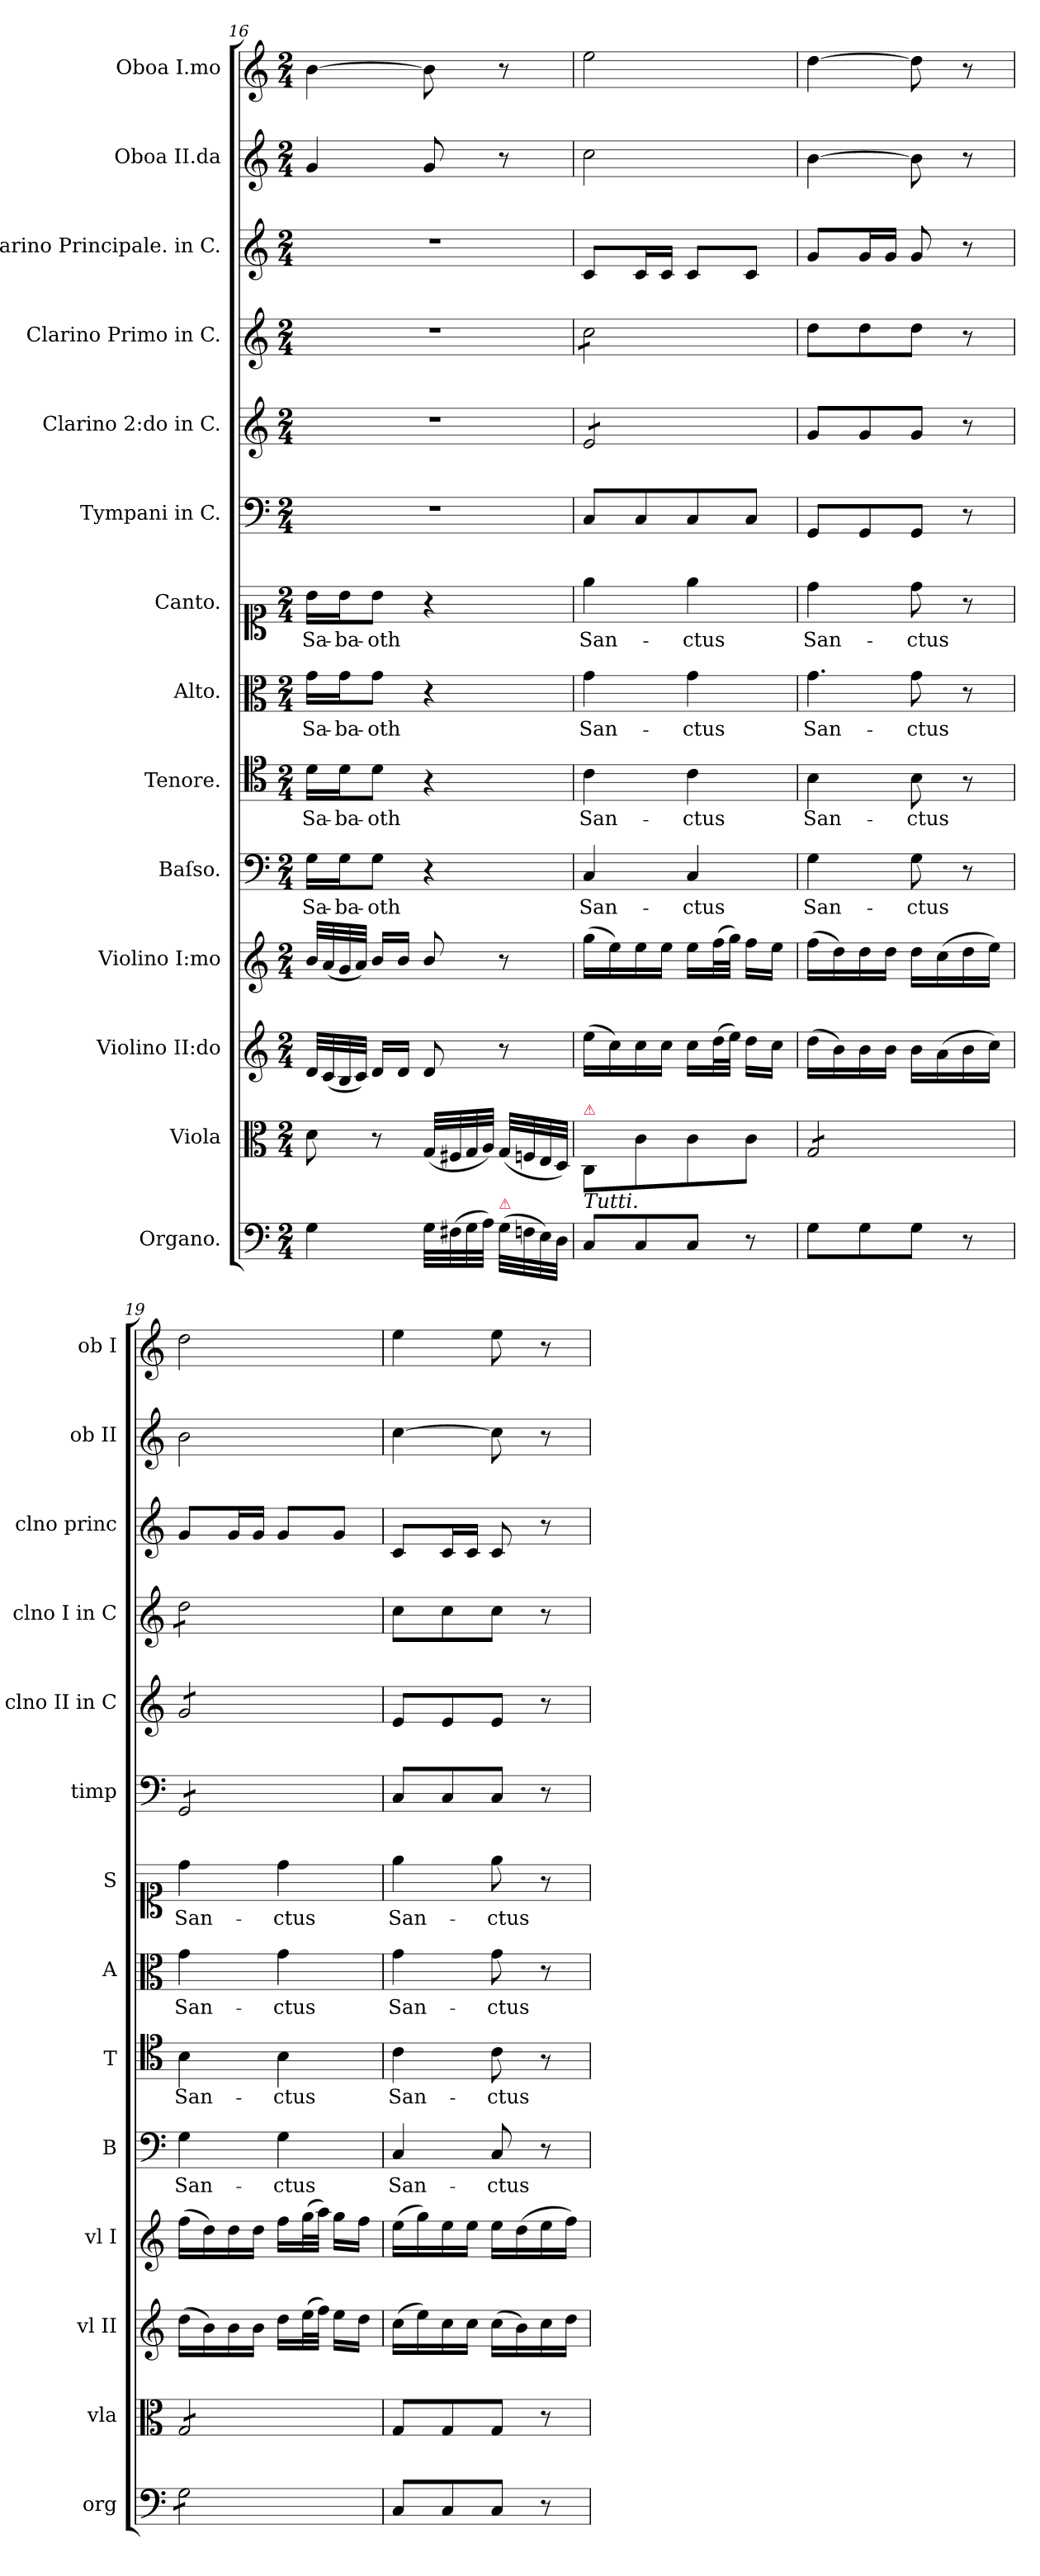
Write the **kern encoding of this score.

**kern	**dynam	**kern	**dynam	**kern	**dynam	**kern	**dynam	**kern	**text	**dynam	**kern	**text	**dynam	**kern	**text	**dynam	**kern	**text	**dynam	**kern	**dynam	**kern	**dynam	**kern	**dynam	**kern	**kern	**dynam	**kern	**dynam
*part14	*part14	*part13	*part13	*part12	*part12	*part11	*part11	*part10	*part10	*part10	*part9	*part9	*part9	*part8	*part8	*part8	*part7	*part7	*part7	*part6	*part6	*part5	*part5	*part4	*part4	*part3	*part2	*part2	*part1	*part1
*staff14	*staff14	*staff13	*staff13	*staff12	*staff12	*staff11	*staff11	*staff10	*staff10	*staff10	*staff9	*staff9	*staff9	*staff8	*staff8	*staff8	*staff7	*staff7	*staff7	*staff6	*staff6	*staff5	*staff5	*staff4	*staff4	*staff3	*staff2	*staff2	*staff1	*staff1
*I"Organo.	*	*I"Viola	*	*I"Violino II:do	*	*I"Violino I:mo	*	*I"Baſso.	*	*	*I"Tenore.	*	*	*I"Alto.	*	*	*I"Canto.	*	*	*I"Tympani in C.	*	*I"Clarino 2:do in C.	*	*I"Clarino Primo in C.	*	*I"Clarino Principale. in C.	*I"Oboa II.da	*	*I"Oboa I.mo	*
*I'org	*	*I'vla	*	*I'vl II	*	*I'vl I	*	*I'B	*	*	*I'T	*	*	*I'A	*	*	*I'S	*	*	*I'timp	*	*I'clno II in C	*	*I'clno I in C	*	*I'clno princ	*I'ob II	*	*I'ob I	*
*clefF4	*	*clefC3	*	*clefG2	*	*clefG2	*	*clefF4	*	*	*clefC4	*	*	*clefC3	*	*	*clefC1	*	*	*clefF4	*	*clefG2	*	*clefG2	*	*clefG2	*clefG2	*	*clefG2	*
*k[]	*	*k[]	*	*k[]	*	*k[]	*	*k[]	*	*	*k[]	*	*	*k[]	*	*	*k[]	*	*	*k[]	*	*k[]	*	*k[]	*	*k[]	*k[]	*	*k[]	*
*M2/4	*	*M2/4	*	*M2/4	*	*M2/4	*	*M2/4	*	*	*M2/4	*	*	*M2/4	*	*	*M2/4	*	*	*M2/4	*	*M2/4	*	*M2/4	*	*M2/4	*M2/4	*	*M2/4	*
=16	=16	=16	=16	=16	=16	=16	=16	=16	=16	=16	=16	=16	=16	=16	=16	=16	=16	=16	=16	=16	=16	=16	=16	=16	=16	=16	=16	=16	=16	=16
4G\	.	8d\	.	32d/LLL	.	32b/LLL	.	16G\LL	Sa-	.	16d\LL	Sa-	.	16g\LL	Sa-	.	16b\LL	Sa-	.	2r	.	2r	.	2r	.	2r	4g/	.	[4b\	.
.	.	.	.	(<32c/	.	(<32a/	.	.	.	.	.	.	.	.	.	.	.	.	.	.	.	.	.	.	.	.	.	.	.	.
.	.	.	.	32B/	.	32g/	.	16G\J	-ba-	.	16d\J	-ba-	.	16g\J	-ba-	.	16b\J	-ba-	.	.	.	.	.	.	.	.	.	.	.	.
.	.	.	.	32c/JJJ)	.	32a/JJJ)	.	.	.	.	.	.	.	.	.	.	.	.	.	.	.	.	.	.	.	.	.	.	.	.
.	.	8r	.	16d/LL	.	16b/LL	.	8G\J	-oth	.	8d\J	-oth	.	8g\J	-oth	.	8b\J	-oth	.	.	.	.	.	.	.	.	.	.	.	.
.	.	.	.	16d/JJ	.	16b/JJ	.	.	.	.	.	.	.	.	.	.	.	.	.	.	.	.	.	.	.	.	.	.	.	.
32G\LLL	.	(<32G/LLL	.	8d/	.	8b/	.	4r	.	.	4r	.	.	4r	.	.	4r	.	.	.	.	.	.	.	.	.	8g/	.	8b\]	.
(>32F#X\	.	32F#X/	.	.	.	.	.	.	.	.	.	.	.	.	.	.	.	.	.	.	.	.	.	.	.	.	.	.	.	.
32G\	.	32G/	.	.	.	.	.	.	.	.	.	.	.	.	.	.	.	.	.	.	.	.	.	.	.	.	.	.	.	.
32A\JJJ)	.	32A/JJJ)	.	.	.	.	.	.	.	.	.	.	.	.	.	.	.	.	.	.	.	.	.	.	.	.	.	.	.	.
!LO:TX:a:color=crimson:t=⚠	!	!	!	!	!	!	!	!	!	!	!	!	!	!	!	!	!	!	!	!	!	!	!	!	!	!	!	!	!	!
(>32G\LLL	.	(<32G/LLL	.	8r	.	8r	.	.	.	.	.	.	.	.	.	.	.	.	.	.	.	.	.	.	.	.	8r	.	8r	.
32Fn\	.	32Fn/	.	.	.	.	.	.	.	.	.	.	.	.	.	.	.	.	.	.	.	.	.	.	.	.	.	.	.	.
32E\)	.	32E/	.	.	.	.	.	.	.	.	.	.	.	.	.	.	.	.	.	.	.	.	.	.	.	.	.	.	.	.
32D\JJJ	.	32D/JJJ)	.	.	.	.	.	.	.	.	.	.	.	.	.	.	.	.	.	.	.	.	.	.	.	.	.	.	.	.
=17	=17	=17	=17	=17	=17	=17	=17	=17	=17	=17	=17	=17	=17	=17	=17	=17	=17	=17	=17	=17	=17	=17	=17	=17	=17	=17	=17	=17	=17	=17
!	!	!LO:TX:a:color=crimson:t=⚠	!	!	!	!	!	!	!	!	!	!	!	!	!	!	!	!	!	!	!	!	!	!	!	!	!	!	!	!
!LO:TX:a:i:t=Tutti.	!	!	!	!	!	!	!	!	!	!	!	!	!	!	!	!	!	!	!	!	!	!	!	!	!	!	!	!	!	!
!	!LO:DY:b	!	!LO:DY:a	!	!LO:DY:a:rj	!	!LO:DY:a:rj	!	!	!LO:DY:a:rj	!	!	!LO:DY:a:rj	!	!	!LO:DY:a:rj	!	!	!LO:DY:a:rj	!	!LO:DY:b	!	!LO:DY:a	!	!LO:DY:b:rj	!	!	!LO:DY:b	!	!LO:DY:b
*	*	*	*	*	*	*	*	*	*	*	*	*	*	*	*	*	*	*	*	*	*	*tremolo	*	*	*	*	*	*	*	*
*	*	*	*	*	*	*	*	*	*	*	*	*	*	*	*	*	*	*	*	*	*	*	*	*tremolo	*	*	*	*	*	*
8C/L	for&colon;	8C/L	po.	(>16ee\LL	fo&colon;	(>16gg\LL	for	4C/	San-	fr	4c\	San-	fr	4g\	San-	fr	4ee\	San-	fr	8C/L	fo&colon;	8e/L	fo&colon;	8cc\L	fo&colon;	8c/L	2cc\	for	2ee\	for
.	.	.	.	16cc\)	.	16ee\)	.	.	.	.	.	.	.	.	.	.	.	.	.	.	.	.	.	.	.	.	.	.	.	.
8C/	.	8c\	.	16cc\	.	16ee\	.	.	.	.	.	.	.	.	.	.	.	.	.	8C/	.	8e/	.	8cc\	.	16c/L	.	.	.	.
.	.	.	.	16cc\JJ	.	16ee\JJ	.	.	.	.	.	.	.	.	.	.	.	.	.	.	.	.	.	.	.	16c/JJ	.	.	.	.
8C/J	.	8c\	.	16cc\LL	.	16ee\LL	.	4C/	-ctus	.	4c\	-ctus	.	4g\	-ctus	.	4ee\	-ctus	.	8C/	.	8e/	.	8cc\	.	8c/L	.	.	.	.
.	.	.	.	(>32dd\L	.	(>32ff\L	.	.	.	.	.	.	.	.	.	.	.	.	.	.	.	.	.	.	.	.	.	.	.	.
.	.	.	.	32ee\JJJ)	.	32gg\JJJ)	.	.	.	.	.	.	.	.	.	.	.	.	.	.	.	.	.	.	.	.	.	.	.	.
8r	.	8c\J	.	16dd\LL	.	16ff\LL	.	.	.	.	.	.	.	.	.	.	.	.	.	8C/J	.	8e/J	.	8cc\J	.	8c/J	.	.	.	.
*	*	*	*	*	*	*	*	*	*	*	*	*	*	*	*	*	*	*	*	*	*	*	*	*Xtremolo	*	*	*	*	*	*
*	*	*	*	*	*	*	*	*	*	*	*	*	*	*	*	*	*	*	*	*	*	*Xtremolo	*	*	*	*	*	*	*	*
.	.	.	.	16cc\JJ	.	16ee\JJ	.	.	.	.	.	.	.	.	.	.	.	.	.	.	.	.	.	.	.	.	.	.	.	.
=18	=18	=18	=18	=18	=18	=18	=18	=18	=18	=18	=18	=18	=18	=18	=18	=18	=18	=18	=18	=18	=18	=18	=18	=18	=18	=18	=18	=18	=18	=18
!	!	!	!	!	!	!	!	!	!LO:LY:i	!	!	!LO:LY:i	!	!LO:N:vis=4.	!LO:LY:i	!	!	!LO:LY:i	!	!	!	!	!	!	!	!	!	!	!	!
*	*	*tremolo	*	*	*	*	*	*	*	*	*	*	*	*	*	*	*	*	*	*	*	*	*	*	*	*	*	*	*	*
8G\L	.	8G/L	.	(>16dd\LL	.	(>16ff\LL	.	4G\	San-	.	4B\	San-	.	4g\	San-	.	4dd\	San-	.	8GG/L	.	8g/L	.	8dd\L	.	8g/L	[4b\	.	[4dd\	.
.	.	.	.	16b\)	.	16dd\)	.	.	.	.	.	.	.	.	.	.	.	.	.	.	.	.	.	.	.	.	.	.	.	.
8G\	.	8G/	.	16b\	.	16dd\	.	.	.	.	.	.	.	.	.	.	.	.	.	8GG/	.	8g/	.	8dd\	.	16g/L	.	.	.	.
.	.	.	.	16b\JJ	.	16dd\JJ	.	.	.	.	.	.	.	.	.	.	.	.	.	.	.	.	.	.	.	16g/JJ	.	.	.	.
!	!	!	!	!	!	!	!	!	!LO:LY:i	!	!	!LO:LY:i	!	!	!LO:LY:i	!	!	!LO:LY:i	!	!	!	!	!	!	!	!	!	!	!	!
8G\J	.	8G/	.	16b\LL	.	16dd\LL	.	8G\	-ctus	.	8B\	-ctus	.	8g\	-ctus	.	8dd\	-ctus	.	8GG/J	.	8g/J	.	8dd\J	.	8g/	8b\]	.	8dd\]	.
.	.	.	.	(>16a\	.	(>16cc\	.	.	.	.	.	.	.	.	.	.	.	.	.	.	.	.	.	.	.	.	.	.	.	.
8r	.	8G/J	.	16b\	.	16dd\	.	8r	.	.	8r	.	.	8r	.	.	8r	.	.	8r	.	8r	.	8r	.	8r	8r	.	8r	.
.	.	.	.	16cc\JJ)	.	16ee\JJ)	.	.	.	.	.	.	.	.	.	.	.	.	.	.	.	.	.	.	.	.	.	.	.	.
=19	=19	=19	=19	=19	=19	=19	=19	=19	=19	=19	=19	=19	=19	=19	=19	=19	=19	=19	=19	=19	=19	=19	=19	=19	=19	=19	=19	=19	=19	=19
!	!	!	!	!	!	!	!	!	!LO:LY:i	!	!	!LO:LY:i	!	!	!LO:LY:i	!	!	!LO:LY:i	!	!	!	!	!	!	!	!	!	!	!	!
*tremolo	*	*	*	*	*	*	*	*	*	*	*	*	*	*	*	*	*	*	*	*	*	*	*	*	*	*	*	*	*	*
*	*	*	*	*	*	*	*	*	*	*	*	*	*	*	*	*	*	*	*	*tremolo	*	*	*	*	*	*	*	*	*	*
*	*	*	*	*	*	*	*	*	*	*	*	*	*	*	*	*	*	*	*	*	*	*tremolo	*	*	*	*	*	*	*	*
*	*	*	*	*	*	*	*	*	*	*	*	*	*	*	*	*	*	*	*	*	*	*	*	*tremolo	*	*	*	*	*	*
8G\L	.	8G/L	.	(>16dd\LL	.	(>16ff\LL	.	4G\	San-	.	4B\	San-	.	4g\	San-	.	4dd\	San-	.	8GG/L	.	8g/L	.	8dd\L	.	8g/L	2b\	.	2dd\	.
.	.	.	.	16b\)	.	16dd\)	.	.	.	.	.	.	.	.	.	.	.	.	.	.	.	.	.	.	.	.	.	.	.	.
8G\	.	8G/	.	16b\	.	16dd\	.	.	.	.	.	.	.	.	.	.	.	.	.	8GG/	.	8g/	.	8dd\	.	16g/L	.	.	.	.
.	.	.	.	16b\JJ	.	16dd\JJ	.	.	.	.	.	.	.	.	.	.	.	.	.	.	.	.	.	.	.	16g/JJ	.	.	.	.
!	!	!	!	!	!	!	!	!	!LO:LY:i	!	!	!LO:LY:i	!	!	!LO:LY:i	!	!	!LO:LY:i	!	!	!	!	!	!	!	!	!	!	!	!
8G\	.	8G/	.	16dd\LL	.	16ff\LL	.	4G\	-ctus	.	4B\	-ctus	.	4g\	-ctus	.	4dd\	-ctus	.	8GG/	.	8g/	.	8dd\	.	8g/L	.	.	.	.
.	.	.	.	(>32ee\L	.	(>32gg\L	.	.	.	.	.	.	.	.	.	.	.	.	.	.	.	.	.	.	.	.	.	.	.	.
.	.	.	.	32ff\JJJ)	.	32aa\JJJ)	.	.	.	.	.	.	.	.	.	.	.	.	.	.	.	.	.	.	.	.	.	.	.	.
8G\J	.	8G/J	.	16ee\LL	.	16gg\LL	.	.	.	.	.	.	.	.	.	.	.	.	.	8GG/J	.	8g/J	.	8dd\J	.	8g/J	.	.	.	.
*	*	*	*	*	*	*	*	*	*	*	*	*	*	*	*	*	*	*	*	*	*	*	*	*Xtremolo	*	*	*	*	*	*
*	*	*	*	*	*	*	*	*	*	*	*	*	*	*	*	*	*	*	*	*	*	*Xtremolo	*	*	*	*	*	*	*	*
*	*	*	*	*	*	*	*	*	*	*	*	*	*	*	*	*	*	*	*	*Xtremolo	*	*	*	*	*	*	*	*	*	*
*	*	*Xtremolo	*	*	*	*	*	*	*	*	*	*	*	*	*	*	*	*	*	*	*	*	*	*	*	*	*	*	*	*
*Xtremolo	*	*	*	*	*	*	*	*	*	*	*	*	*	*	*	*	*	*	*	*	*	*	*	*	*	*	*	*	*	*
.	.	.	.	16dd\JJ	.	16ff\JJ	.	.	.	.	.	.	.	.	.	.	.	.	.	.	.	.	.	.	.	.	.	.	.	.
=20	=20	=20	=20	=20	=20	=20	=20	=20	=20	=20	=20	=20	=20	=20	=20	=20	=20	=20	=20	=20	=20	=20	=20	=20	=20	=20	=20	=20	=20	=20
!	!	!	!	!	!	!	!	!	!LO:LY:i	!	!	!LO:LY:i	!	!	!LO:LY:i	!	!	!LO:LY:i	!	!	!	!	!	!	!	!	!	!	!	!
8C/L	.	8G/L	.	(>16cc\LL	.	(>16ee\LL	.	4C/	San-	.	4c\	San-	.	4g\	San-	.	4ee\	San-	.	8C/L	.	8e/L	.	8cc\L	.	8c/L	[4cc\	.	4ee\	.
.	.	.	.	16ee\)	.	16gg\)	.	.	.	.	.	.	.	.	.	.	.	.	.	.	.	.	.	.	.	.	.	.	.	.
8C/	.	8G/	.	16cc\	.	16ee\	.	.	.	.	.	.	.	.	.	.	.	.	.	8C/	.	8e/	.	8cc\	.	16c/L	.	.	.	.
.	.	.	.	16cc\JJ	.	16ee\JJ	.	.	.	.	.	.	.	.	.	.	.	.	.	.	.	.	.	.	.	16c/JJ	.	.	.	.
!	!	!	!	!	!	!	!	!	!LO:LY:i	!	!	!LO:LY:i	!	!	!LO:LY:i	!	!	!LO:LY:i	!	!	!	!	!	!	!	!	!	!	!	!
8C/J	.	8G/J	.	(>16cc\LL	.	16ee\LL	.	8C/	-ctus	.	8c\	-ctus	.	8g\	-ctus	.	8ee\	-ctus	.	8C/J	.	8e/J	.	8cc\J	.	8c/	8cc\]	.	8ee\	.
.	.	.	.	16b\)	.	(>16dd\	.	.	.	.	.	.	.	.	.	.	.	.	.	.	.	.	.	.	.	.	.	.	.	.
8r	.	8r	.	16cc\	.	16ee\	.	8r	.	.	8r	.	.	8r	.	.	8r	.	.	8r	.	8r	.	8r	.	8r	8r	.	8r	.
.	.	.	.	16dd\JJ	.	16ff\JJ)	.	.	.	.	.	.	.	.	.	.	.	.	.	.	.	.	.	.	.	.	.	.	.	.
=	=	=	=	=	=	=	=	=	=	=	=	=	=	=	=	=	=	=	=	=	=	=	=	=	=	=	=	=	=	=
*-	*-	*-	*-	*-	*-	*-	*-	*-	*-	*-	*-	*-	*-	*-	*-	*-	*-	*-	*-	*-	*-	*-	*-	*-	*-	*-	*-	*-	*-	*-
